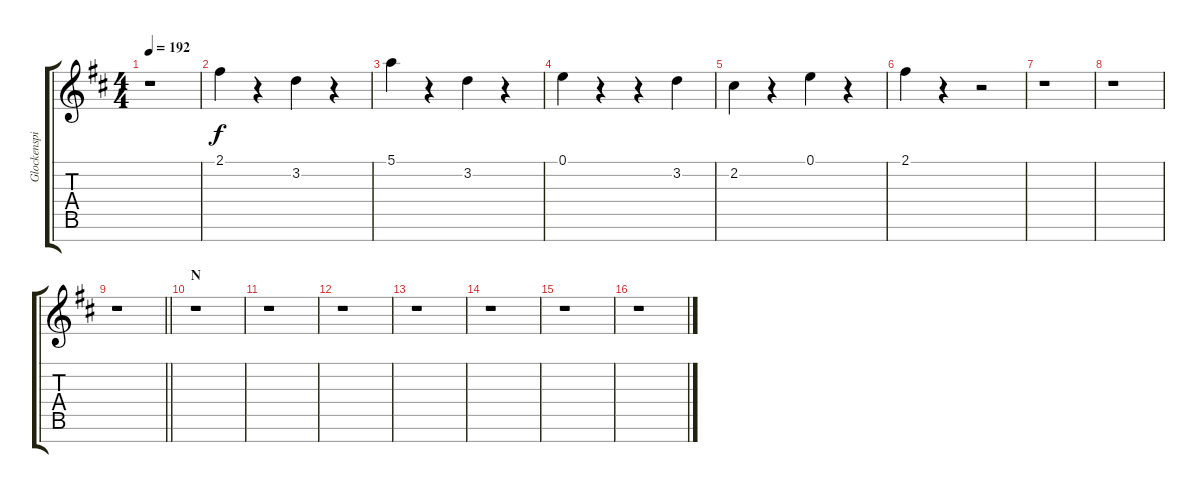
\track ("Glockenspiel" "Glockenspi") {instrument vibraphone}
\staff {score tabs}
\tuning (E5 B4 G4 D4 A3 E3 B2) {hide}
\ts (4 4)
\tempo 192
\clef g2
\ks d
r.1{dy f} |
2.1.4 r.4 3.2.4 r.4 |
5.1.4 r.4 3.2.4 r.4 |
0.1.4 r.4 r.4 3.2.4 |
2.2.4 r.4 0.1.4 r.4 |
2.1.4 r.4 r.2 |
r.1 |
r.1 |
\barLineRight lightlight
r.1 |
\section ("" "N")
r.1 |
r.1 |
r.1 |
r.1 |
r.1 |
r.1 |
r.1
